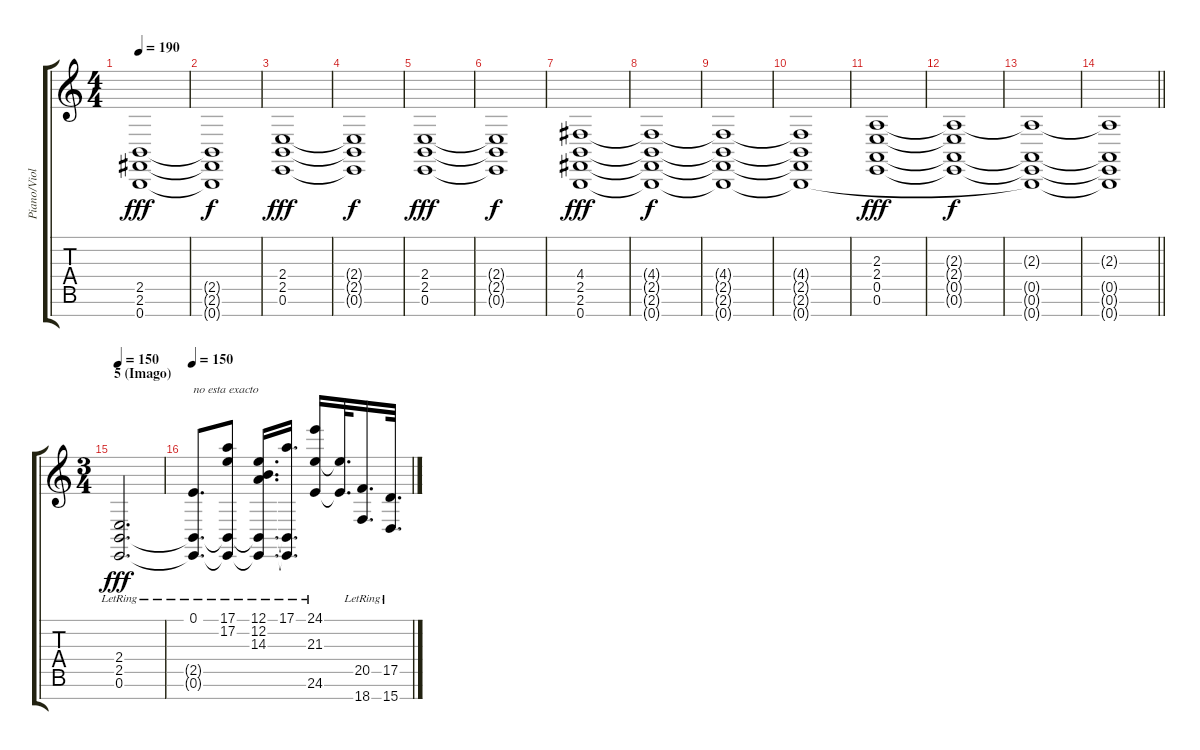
\track ("Piano/Violonchelo" "Piano/Viol") {instrument acousticgrandpiano}
\staff {score tabs}
\tuning (E4 B3 G3 D3 A2 E2 B1) {hide}
\ts (4 4)
\tempo 190
\clef g2
\ks c
(2.5 2.6 0.7).1{dy fff} |
(2.5{t} 2.6{t} 0.7{t}).1{dy f} |
(2.4 2.5 0.6).1{dy fff} |
(2.4{t} 2.5{t} 0.6{t}).1{dy f} |
(2.4 2.5 0.6).1{dy fff} |
(2.4{t} 2.5{t} 0.6{t}).1{dy f} |
(4.4 2.5 2.6 0.7).1{dy fff} |
(4.4{t} 2.5{t} 2.6{t} 0.7{t}).1{dy f} |
(4.4{t} 2.5{t} 2.6{t} 0.7{t}).1 |
(4.4{t} 2.5{t} 2.6{t} 0.7{t}).1 |
(2.3 2.4 0.5 0.6).1{dy fff} |
(2.3{t} 2.4{t} 0.5{t} 0.6{t}).1{dy f} |
(2.3{t} 0.5{t} 0.6{t} 0.7{t}).1 |
\barLineRight lightlight
(2.3{t} 0.5{t} 0.6{t} 0.7{t}).1 |
\ts (3 4)
\section ("" "5 (Imago)")
\tempo 150
(2.4{lr} 2.5{lr} 0.6{lr}).2{d dy fff instrument acousticgrandpiano} |
\tempo 150
(0.1{lr} 2.5{t} 0.6{t}).8{d txt "no esta exacto" instrument acousticgrandpiano} (17.1{lr} 17.2{lr} 2.5{t} 0.6{t}).8{instrument acousticgrandpiano} (12.1{lr} 12.2{lr} 14.3{lr} 2.5{t} 0.6{t}).16{d instrument acousticgrandpiano} (17.1{lr} 2.5{t} 0.6{t}).16{d instrument acousticgrandpiano} (24.1{lr} 21.3{lr} 24.6{lr}).16 (21.3{t} 24.6{t}).32{d} (20.5{lr} 18.7{lr}).16{d} (17.5{lr} 15.7{lr}).32{d}
